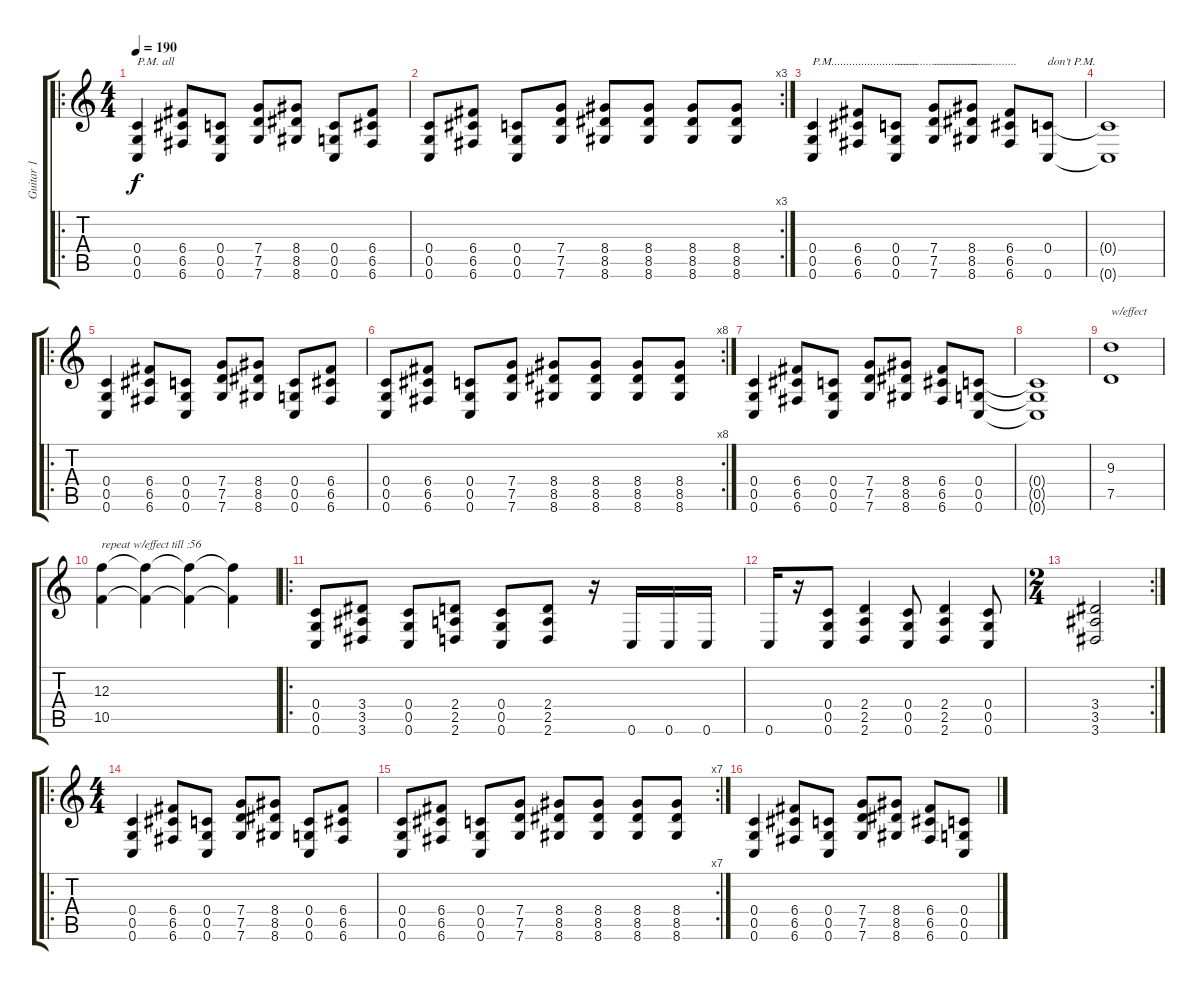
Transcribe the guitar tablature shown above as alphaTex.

\track ("Guitar 1" "Guitar 1") {instrument distortionguitar}
\staff {score tabs}
\tuning (D4 A3 F3 C3 G2 C2) {hide}
\ro
\ts (4 4)
\tempo 190
\clef g2
\ks c
(0.4 0.5 0.6).4{txt "P.M. all" dy f instrument distortionguitar} (6.4 6.5 6.6).8 (0.4 0.5 0.6).8 (7.4 7.5 7.6).8 (8.4 8.5 8.6).8 (0.4 0.5 0.6).8 (6.4 6.5 6.6).8 |
\rc 3
(0.4 0.5 0.6).8 (6.4 6.5 6.6).8 (0.4 0.5 0.6).8 (7.4 7.5 7.6).8 (8.4 8.5 8.6).8 (8.4 8.5 8.6).8 (8.4 8.5 8.6).8 (8.4 8.5 8.6).8 |
(0.4 0.5 0.6).4{txt "P.M............................."} (6.4 6.5 6.6).8 (0.4 0.5 0.6).8{txt "..........................."} (7.4 7.5 7.6).8{txt "..................."} (8.4 8.5 8.6).8{txt "..............."} (6.4 6.5 6.6).8 (0.4 0.6).8{txt "don't P.M."} |
(0.4{t} 0.6{t}).1 |
\ro
(0.4 0.5 0.6).4 (6.4 6.5 6.6).8 (0.4 0.5 0.6).8 (7.4 7.5 7.6).8 (8.4 8.5 8.6).8 (0.4 0.5 0.6).8 (6.4 6.5 6.6).8 |
\rc 8
(0.4 0.5 0.6).8 (6.4 6.5 6.6).8 (0.4 0.5 0.6).8 (7.4 7.5 7.6).8 (8.4 8.5 8.6).8 (8.4 8.5 8.6).8 (8.4 8.5 8.6).8 (8.4 8.5 8.6).8 |
(0.4 0.5 0.6).4 (6.4 6.5 6.6).8 (0.4 0.5 0.6).8 (7.4 7.5 7.6).8 (8.4 8.5 8.6).8 (6.4 6.5 6.6).8 (0.4 0.5 0.6).8 |
(0.4{t} 0.5{t} 0.6{t}).1 |
(9.3 7.5).1{txt "w/effect"} |
(12.3 10.5).4{txt "repeat w/effect till :56"} (12.3{t} 10.5{t}).4 (12.3{t} 10.5{t}).4 (12.3{t} 10.5{t}).4 |
\ro
(0.4 0.5 0.6).8 (3.4 3.5 3.6).8 (0.4 0.5 0.6).8 (2.4 2.5 2.6).8 (0.4 0.5 0.6).8 (2.4 2.5 2.6).8 r.16 0.6.16 0.6.16 0.6.16 |
0.6.16 r.16 (0.4 0.5 0.6).8 (2.4 2.5 2.6).4 (0.4 0.5 0.6).8 (2.4 2.5 2.6).4 (0.4 0.5 0.6).8 |
\rc 2
\ts (2 4)
(3.4 3.5 3.6).2 |
\ro
\ts (4 4)
(0.4 0.5 0.6).4 (6.4 6.5 6.6).8 (0.4 0.5 0.6).8 (7.4 7.5 7.6).8 (8.4 8.5 8.6).8 (0.4 0.5 0.6).8 (6.4 6.5 6.6).8 |
\rc 7
(0.4 0.5 0.6).8 (6.4 6.5 6.6).8 (0.4 0.5 0.6).8 (7.4 7.5 7.6).8 (8.4 8.5 8.6).8 (8.4 8.5 8.6).8 (8.4 8.5 8.6).8 (8.4 8.5 8.6).8 |
(0.4 0.5 0.6).4 (6.4 6.5 6.6).8 (0.4 0.5 0.6).8 (7.4 7.5 7.6).8 (8.4 8.5 8.6).8 (6.4 6.5 6.6).8 (0.4 0.5 0.6).8
